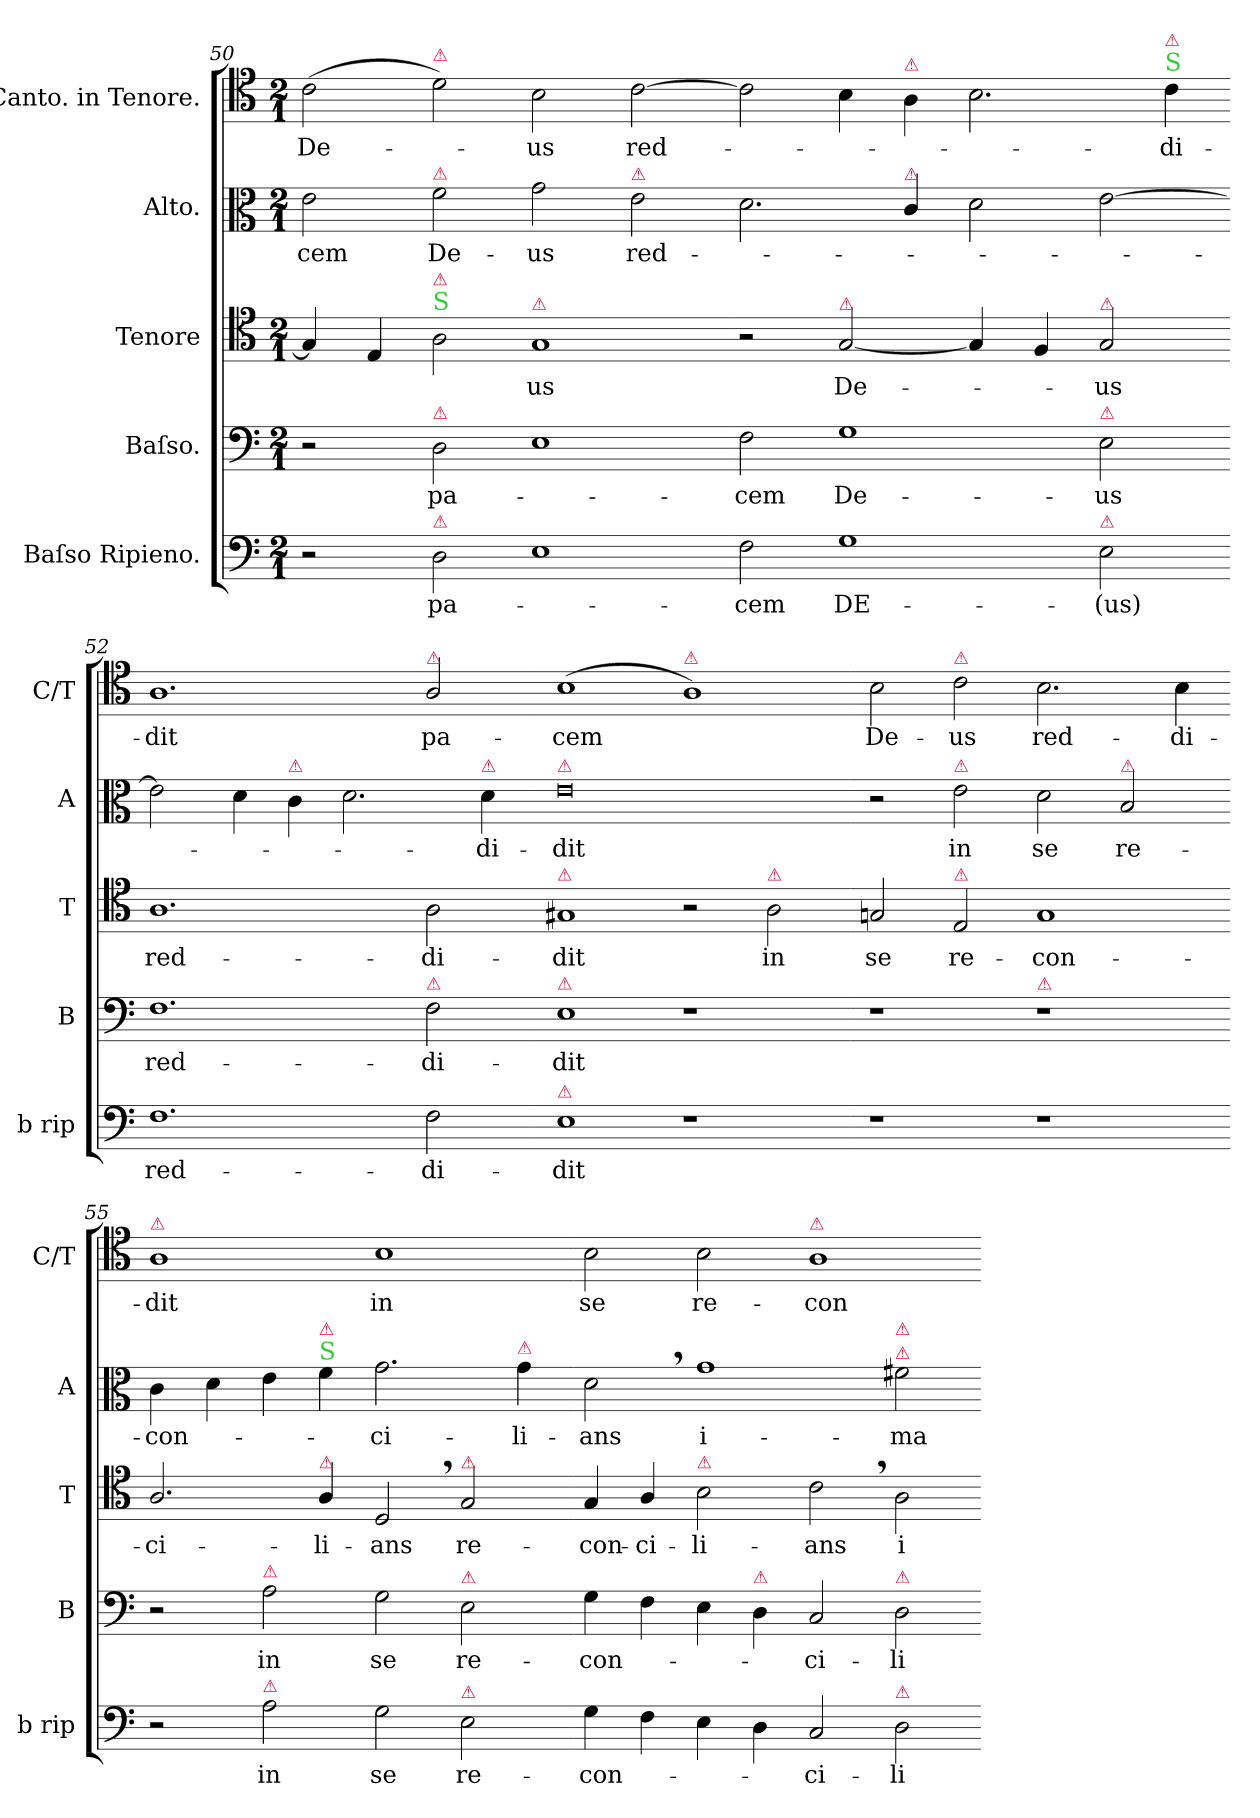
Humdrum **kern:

**kern	**text	**kern	**text	**kern	**text	**kern	**text	**kern	**text
*part5	*part5	*part4	*part4	*part3	*part3	*part2	*part2	*part1	*part1
*staff5	*staff5	*staff4	*staff4	*staff3	*staff3	*staff2	*staff2	*staff1	*staff1
*I"Baſso Ripieno.	*	*I"Baſso.	*	*I"Tenore	*	*I"Alto.	*	*I"Canto. in Tenore.	*
*I'b rip	*	*I'B	*	*I'T	*	*I'A	*	*I'C/T	*
*clefF4	*	*clefF4	*	*clefC4	*	*clefC3	*	*clefC4	*
*k[]	*	*k[]	*	*k[]	*	*k[]	*	*k[]	*
*M2/1	*	*M2/1	*	*M2/1	*	*M2/1	*	*M2/1	*
=50	=50	=50	=50	=50	=50	=50	=50	=50	=50
2r	.	2r	.	4G!/]	.	2e\	-cem	(2c\	De-
.	.	.	.	4E/	.	.	.	.	.
!	!	!	!	!	!	!	!	!LO:TX:a:color=crimson:t=⚠	!
!	!	!	!	!	!	!LO:TX:a:color=crimson:t=⚠	!	!	!
!	!	!	!	!LO:TX:a:color=limegreen:t=S	!	!	!	!	!
!	!	!	!	!LO:TX:a:color=crimson:t=⚠	!	!	!	!	!
!	!	!LO:TX:a:color=crimson:t=⚠	!	!	!	!	!	!	!
!LO:TX:a:color=crimson:t=⚠	!	!	!	!	!	!	!	!	!
2D\	pa-	2D\	pa-	2A\	.	2f\	De-	2d\)	.
!	!	!	!	!LO:TX:a:color=crimson:t=⚠	!	!	!	!	!
1E	.	1E	.	1G	-us	2g\	-us	2B\	-us
!	!	!	!	!	!	!LO:TX:a:color=crimson:t=⚠	!	!	!
.	.	.	.	.	.	2e\	red-	[2c\	red-
=51-	=51-	=51-	=51-	=51-	=51-	=51-	=51-	=51-	=51-
2F\	-cem	2F\	-cem	2r	.	2.d\	.	2c\]	.
!	!	!	!	!LO:TX:a:color=crimson:t=⚠	!	!	!	!	!
1G	DE-	1G	De-	[2G/	De-	.	.	4B\	.
!	!	!	!	!	!	!	!	!LO:TX:a:color=crimson:t=⚠	!
!	!	!	!	!	!	!LO:TX:a:color=crimson:t=⚠	!	!	!
.	.	.	.	.	.	4c/	.	4A\	.
.	.	.	.	4G!]	.	2d\	.	2.B\	.
.	.	.	.	4F/	.	.	.	.	.
!	!	!	!	!LO:TX:a:color=crimson:t=⚠	!	!	!	!	!
!	!	!LO:TX:a:color=crimson:t=⚠	!	!	!	!	!	!	!
!LO:TX:a:color=crimson:t=⚠	!	!	!	!	!	!	!	!	!
2E\	-(us)	2E\	-us	2G/	-us	[2e\	.	.	.
!	!	!	!	!	!	!	!	!LO:TX:a:color=limegreen:t=S	!
!	!	!	!	!	!	!	!	!LO:TX:a:color=crimson:t=⚠	!
.	.	.	.	.	.	.	.	4c\	-di-
=52-	=52-	=52-	=52-	=52-	=52-	=52-	=52-	=52-	=52-
1.F	red-	1.F	red-	1.A	red-	2e\]	.	1.A	-dit
.	.	.	.	.	.	4d\	.	.	.
!	!	!	!	!	!	!LO:TX:a:color=crimson:t=⚠	!	!	!
.	.	.	.	.	.	4c\	.	.	.
.	.	.	.	.	.	2.d\	.	.	.
!	!	!	!	!	!	!	!	!LO:TX:a:color=crimson:t=⚠	!
!	!	!LO:TX:a:color=crimson:t=⚠	!	!	!	!	!	!	!
2F\	-di-	2F\	-di-	2A\	-di-	.	.	2A/	pa-
!	!	!	!	!	!	!LO:TX:a:color=crimson:t=⚠	!	!	!
.	.	.	.	.	.	4d\	-di-	.	.
=53-	=53-	=53-	=53-	=53-	=53-	=53-	=53-	=53-	=53-
!	!	!	!	!	!	!LO:TX:a:color=crimson:t=⚠	!	!	!
!	!	!	!	!LO:TX:a:color=crimson:t=⚠	!	!	!	!	!
!	!	!LO:TX:a:color=crimson:t=⚠	!	!	!	!	!	!	!
!LO:TX:a:color=crimson:t=⚠	!	!	!	!	!	!	!	!	!
1E	-dit	1E	-dit	1G#X	-dit	0e	-dit	(1B	-cem
!	!	!	!	!	!	!	!	!LO:TX:a:color=crimson:t=⚠	!
1r	.	1r	.	2r	.	.	.	1A)	.
!	!	!	!	!LO:TX:a:color=crimson:t=⚠	!	!	!	!	!
.	.	.	.	2A\	in	.	.	.	.
=54-	=54-	=54-	=54-	=54-	=54-	=54-	=54-	=54-	=54-
1r	.	1r	.	2Gn/	se	2r	.	2B\	De-
!	!	!	!	!	!	!	!	!LO:TX:a:color=crimson:t=⚠	!
!	!	!	!	!	!	!LO:TX:a:color=crimson:t=⚠	!	!	!
!	!	!	!	!LO:TX:a:color=crimson:t=⚠	!	!	!	!	!
.	.	.	.	2E/	re-	2e\	in	2c\	-us
!	!	!LO:TX:a:color=crimson:t=⚠	!	!	!	!	!	!	!
1r	.	1r	.	1G	-con-	2d\	se	2.B\	red-
!	!	!	!	!	!	!LO:TX:a:color=crimson:t=⚠	!	!	!
.	.	.	.	.	.	2B/	re-	.	.
.	.	.	.	.	.	.	.	4B\	-di-
=55-	=55-	=55-	=55-	=55-	=55-	=55-	=55-	=55-	=55-
!	!	!	!	!	!	!	!	!LO:TX:a:color=crimson:t=⚠	!
2r	.	2r	.	2.A/	-ci-	4c\	-con-	1A	-dit
.	.	.	.	.	.	4d\	.	.	.
!	!	!LO:TX:a:color=crimson:t=⚠	!	!	!	!	!	!	!
!LO:TX:a:color=crimson:t=⚠	!	!	!	!	!	!	!	!	!
2A\	in	2A\	in	.	.	4e\	.	.	.
!	!	!	!	!	!	!LO:TX:a:color=limegreen:t=S	!	!	!
!	!	!	!	!	!	!LO:TX:a:color=crimson:t=⚠	!	!	!
!	!	!	!	!LO:TX:a:color=crimson:t=⚠	!	!	!	!	!
.	.	.	.	4A/	-li-	4f\	.	.	.
2G\	se	2G\	se	2D,</	-ans	2.g\	-ci-	1B	in
!	!	!	!	!LO:TX:a:color=crimson:t=⚠	!	!	!	!	!
!	!	!LO:TX:a:color=crimson:t=⚠	!	!	!	!	!	!	!
!LO:TX:a:color=crimson:t=⚠	!	!	!	!	!	!	!	!	!
2E\	re-	2E\	re-	2G/	re-	.	.	.	.
!	!	!	!	!	!	!LO:TX:a:color=crimson:t=⚠	!	!	!
.	.	.	.	.	.	4g\	-li-	.	.
=56-	=56-	=56-	=56-	=56-	=56-	=56-	=56-	=56-	=56-
4G\	-con-	4G\	-con-	4G/	-con-	2d,<\	-ans	2B\	se
4F\	.	4F\	.	4A/	-ci-	.	.	.	.
!	!	!	!	!LO:TX:a:color=crimson:t=⚠	!	!	!	!	!
4E\	.	4E\	.	2B\	-li-	1g	i-	2B\	re-
!	!	!LO:TX:a:color=crimson:t=⚠	!	!	!	!	!	!	!
4D\	.	4D\	.	.	.	.	.	.	.
!	!	!	!	!	!	!	!	!LO:TX:a:color=crimson:t=⚠	!
2C/	-ci-	2C/	-ci-	2c,<\	ans	.	.	1A	-con-
!	!	!	!	!	!	!LO:TX:a:color=crimson:t=⚠	!	!	!
!	!	!	!	!	!	!LO:TX:a:color=crimson:t=⚠	!	!	!
!	!	!LO:TX:a:color=crimson:t=⚠	!	!	!	!	!	!	!
!LO:TX:a:color=crimson:t=⚠	!	!	!	!	!	!	!	!	!
2D\	-li-	2D\	-li-	2A\	i-	2f#X\	ma	.	.
=-	=-	=-	=-	=-	=-	=-	=-	=-	=-
*-	*-	*-	*-	*-	*-	*-	*-	*-	*-
